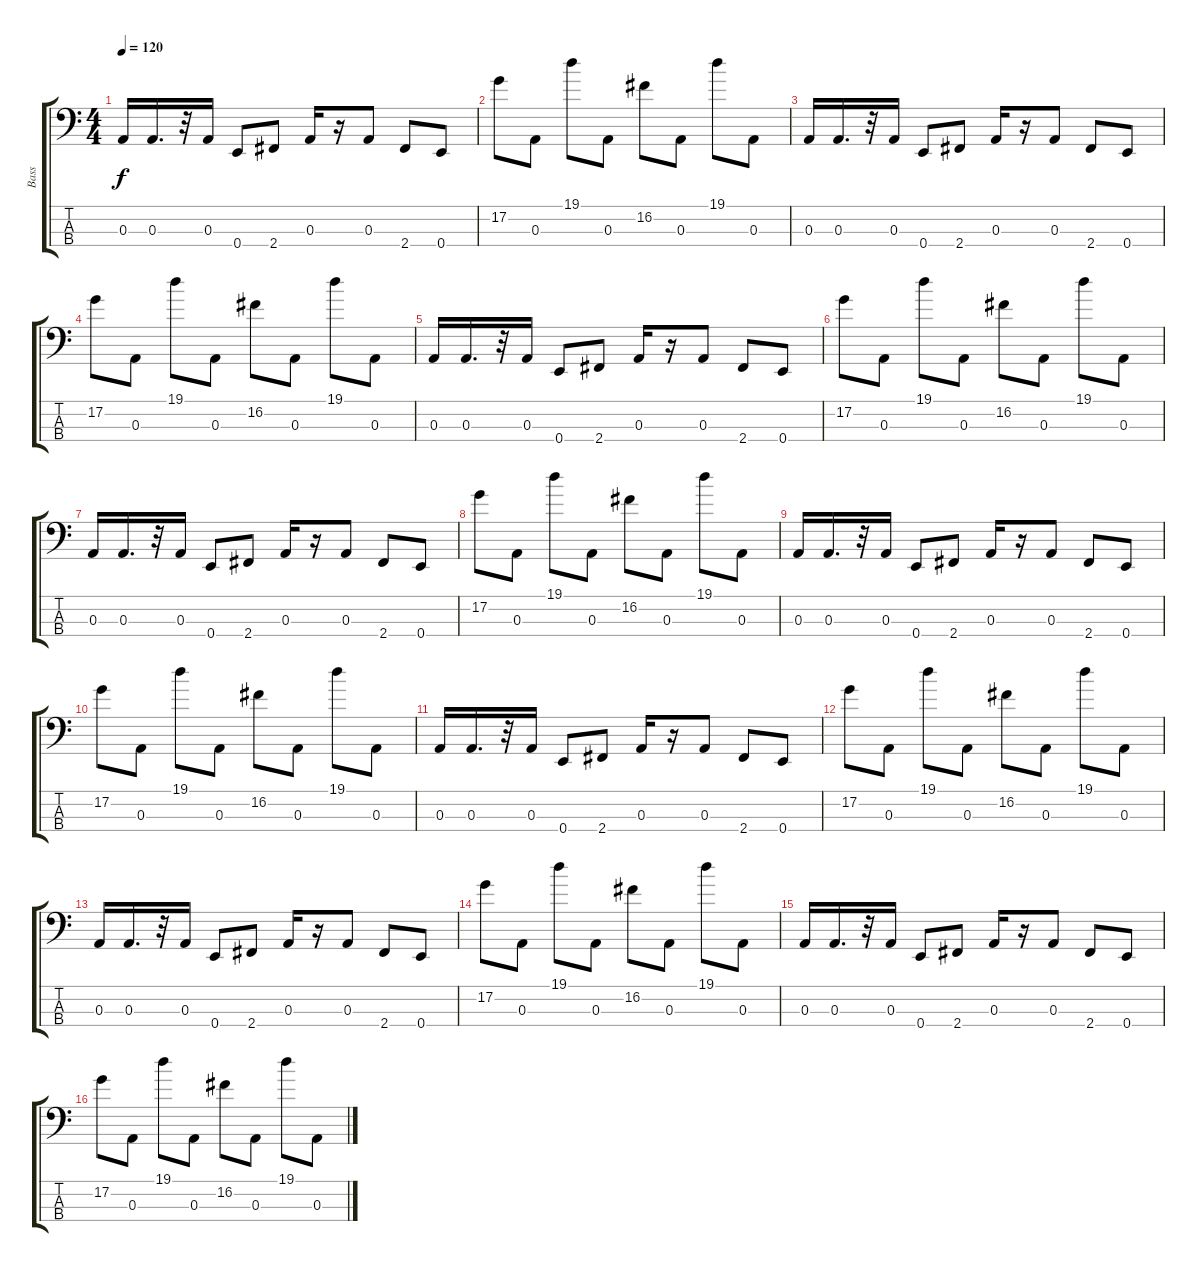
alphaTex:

\track ("Bass" "Bass") {instrument electricbassfinger}
\staff {score tabs}
\tuning (G2 D2 A1 E1) {hide}
\ts (4 4)
\tempo 120
\clef f4
\ks c
0.3.16{dy f} 0.3.16{d} r.32 0.3.16 0.4.8 2.4.8 0.3.16 r.16 0.3.8 2.4.8 0.4.8 |
17.2.8 0.3.8 19.1.8 0.3.8 16.2.8 0.3.8 19.1.8 0.3.8 |
0.3.16 0.3.16{d} r.32 0.3.16 0.4.8 2.4.8 0.3.16 r.16 0.3.8 2.4.8 0.4.8 |
17.2.8 0.3.8 19.1.8 0.3.8 16.2.8 0.3.8 19.1.8 0.3.8 |
0.3.16 0.3.16{d} r.32 0.3.16 0.4.8 2.4.8 0.3.16 r.16 0.3.8 2.4.8 0.4.8 |
17.2.8 0.3.8 19.1.8 0.3.8 16.2.8 0.3.8 19.1.8 0.3.8 |
0.3.16 0.3.16{d} r.32 0.3.16 0.4.8 2.4.8 0.3.16 r.16 0.3.8 2.4.8 0.4.8 |
17.2.8 0.3.8 19.1.8 0.3.8 16.2.8 0.3.8 19.1.8 0.3.8 |
0.3.16 0.3.16{d} r.32 0.3.16 0.4.8 2.4.8 0.3.16 r.16 0.3.8 2.4.8 0.4.8 |
17.2.8 0.3.8 19.1.8 0.3.8 16.2.8 0.3.8 19.1.8 0.3.8 |
0.3.16 0.3.16{d} r.32 0.3.16 0.4.8 2.4.8 0.3.16 r.16 0.3.8 2.4.8 0.4.8 |
17.2.8 0.3.8 19.1.8 0.3.8 16.2.8 0.3.8 19.1.8 0.3.8 |
0.3.16 0.3.16{d} r.32 0.3.16 0.4.8 2.4.8 0.3.16 r.16 0.3.8 2.4.8 0.4.8 |
17.2.8 0.3.8 19.1.8 0.3.8 16.2.8 0.3.8 19.1.8 0.3.8 |
0.3.16 0.3.16{d} r.32 0.3.16 0.4.8 2.4.8 0.3.16 r.16 0.3.8 2.4.8 0.4.8 |
17.2.8 0.3.8 19.1.8 0.3.8 16.2.8 0.3.8 19.1.8 0.3.8
